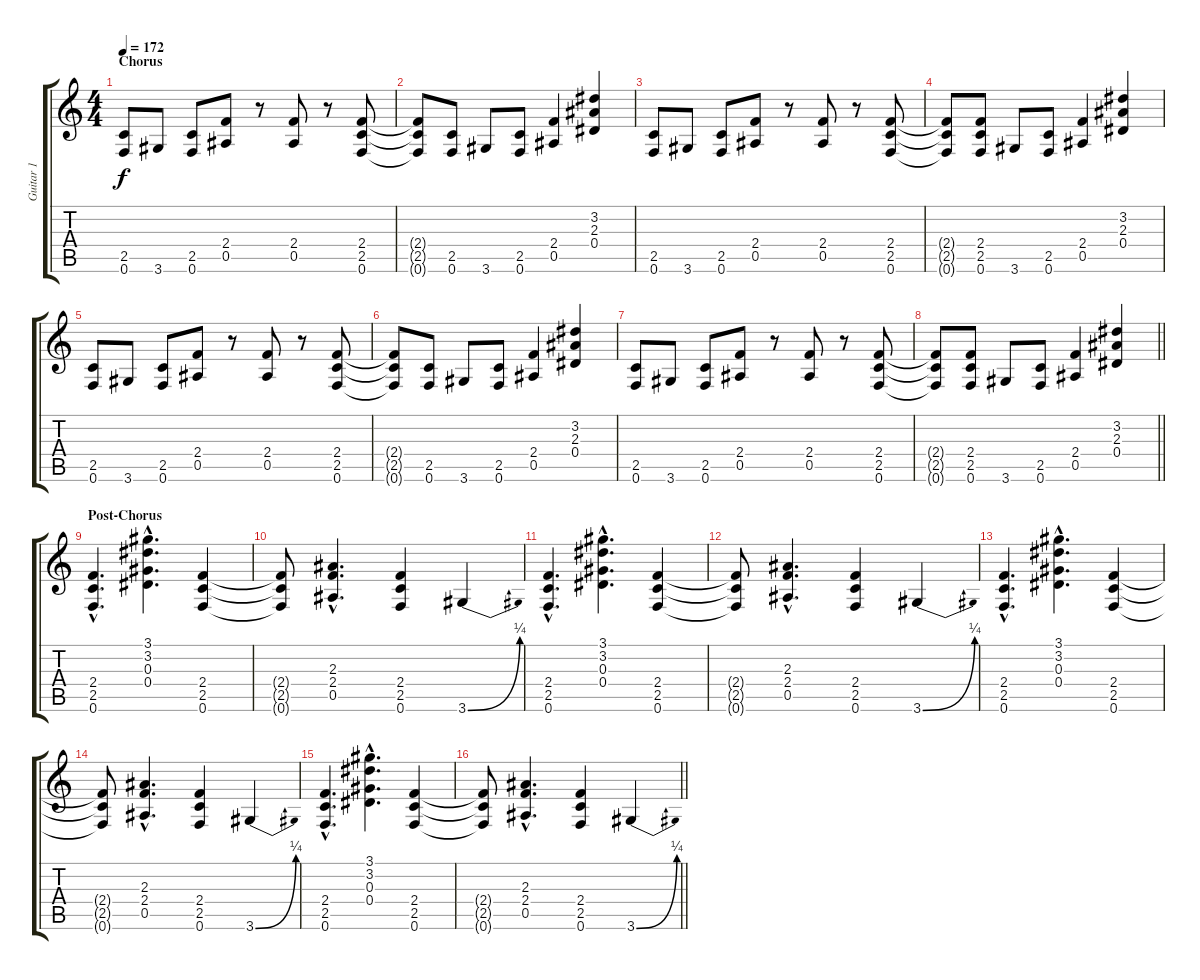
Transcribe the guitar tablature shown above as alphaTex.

\track ("Guitar 1" "Guitar 1") {instrument distortionguitar}
\staff {score tabs}
\tuning (F4 C4 Ab3 Eb3 Bb2 F2) {hide}
\ts (4 4)
\section ("" "Chorus")
\tempo 172
\clef g2
\ks c
(2.5 0.6).8{dy f} 3.6.8 (2.5 0.6).8 (2.4 0.5).8 r.8 (2.4 0.5).8 r.8 (2.4 2.5 0.6).8 |
(2.4{t} 2.5{t} 0.6{t}).8 (2.5 0.6).8 3.6.8 (2.5 0.6).8 (2.4 0.5).4 (3.2 2.3 0.4).4 |
(2.5 0.6).8 3.6.8 (2.5 0.6).8 (2.4 0.5).8 r.8 (2.4 0.5).8 r.8 (2.4 2.5 0.6).8 |
(2.4{t} 2.5{t} 0.6{t}).8 (2.4 2.5 0.6).8 3.6.8 (2.5 0.6).8 (2.4 0.5).4 (3.2 2.3 0.4).4 |
(2.5 0.6).8 3.6.8 (2.5 0.6).8 (2.4 0.5).8 r.8 (2.4 0.5).8 r.8 (2.4 2.5 0.6).8 |
(2.4{t} 2.5{t} 0.6{t}).8 (2.5 0.6).8 3.6.8 (2.5 0.6).8 (2.4 0.5).4 (3.2 2.3 0.4).4 |
(2.5 0.6).8 3.6.8 (2.5 0.6).8 (2.4 0.5).8 r.8 (2.4 0.5).8 r.8 (2.4 2.5 0.6).8 |
\barLineRight lightlight
(2.4{t} 2.5{t} 0.6{t}).8 (2.4 2.5 0.6).8 3.6.8 (2.5 0.6).8 (2.4 0.5).4 (3.2 2.3 0.4).4 |
\section ("" "Post-Chorus")
(2.4{hac} 2.5{hac} 0.6{hac}).4{d} (3.1{hac} 3.2{hac} 0.3{hac} 0.4{hac}).4{d} (2.4 2.5 0.6).4 |
(2.4{t} 2.5{t} 0.6{t}).8 (2.3{hac} 2.4{hac} 0.5{hac}).4{d} (2.4 2.5 0.6).4 3.6{be (bend 0 0 60 1)}.4 |
(2.4{hac} 2.5{hac} 0.6{hac}).4{d} (3.1{hac} 3.2{hac} 0.3{hac} 0.4{hac}).4{d} (2.4 2.5 0.6).4 |
(2.4{t} 2.5{t} 0.6{t}).8 (2.3{hac} 2.4{hac} 0.5{hac}).4{d} (2.4 2.5 0.6).4 3.6{be (bend 0 0 60 1)}.4 |
(2.4{hac} 2.5{hac} 0.6{hac}).4{d} (3.1{hac} 3.2{hac} 0.3{hac} 0.4{hac}).4{d} (2.4 2.5 0.6).4 |
(2.4{t} 2.5{t} 0.6{t}).8 (2.3{hac} 2.4{hac} 0.5{hac}).4{d} (2.4 2.5 0.6).4 3.6{be (bend 0 0 60 1)}.4 |
(2.4{hac} 2.5{hac} 0.6{hac}).4{d} (3.1{hac} 3.2{hac} 0.3{hac} 0.4{hac}).4{d} (2.4 2.5 0.6).4 |
\barLineRight lightlight
(2.4{t} 2.5{t} 0.6{t}).8 (2.3{hac} 2.4{hac} 0.5{hac}).4{d} (2.4 2.5 0.6).4 3.6{be (bend 0 0 60 1)}.4
